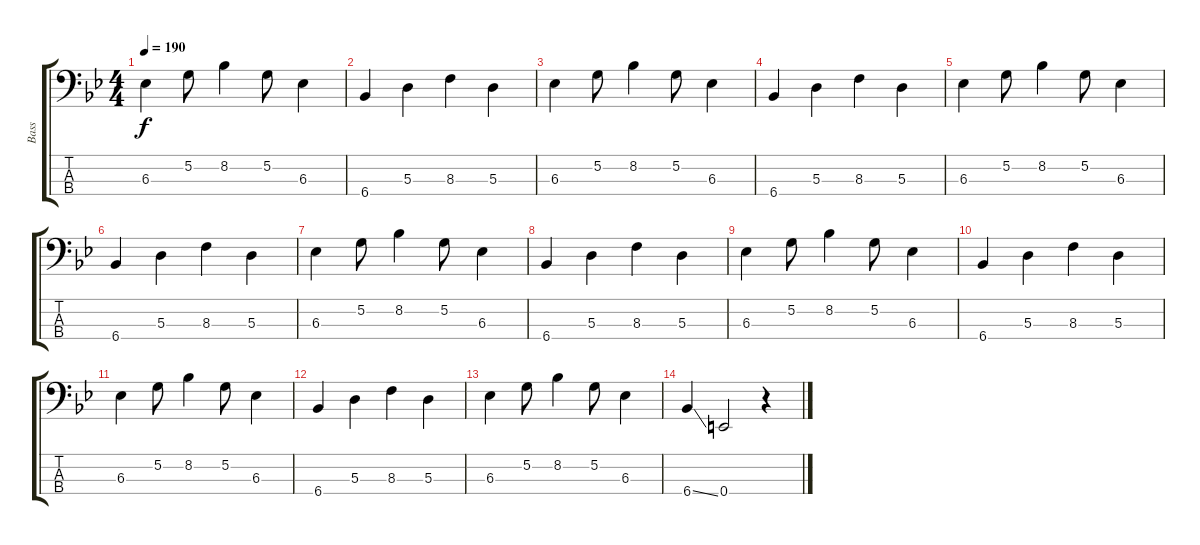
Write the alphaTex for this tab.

\track ("Bass" "Bass") {instrument electricbassfinger}
\staff {score tabs}
\tuning (G2 D2 A1 E1) {hide}
\ts (4 4)
\tempo 190
\clef f4
\ks bb
6.3.4{dy f} 5.2.8 8.2.4 5.2.8 6.3.4 |
6.4.4 5.3.4 8.3.4 5.3.4 |
6.3.4 5.2.8 8.2.4 5.2.8 6.3.4 |
6.4.4 5.3.4 8.3.4 5.3.4 |
6.3.4 5.2.8 8.2.4 5.2.8 6.3.4 |
6.4.4 5.3.4 8.3.4 5.3.4 |
6.3.4 5.2.8 8.2.4 5.2.8 6.3.4 |
6.4.4 5.3.4 8.3.4 5.3.4 |
6.3.4 5.2.8 8.2.4 5.2.8 6.3.4 |
6.4.4 5.3.4 8.3.4 5.3.4 |
6.3.4 5.2.8 8.2.4 5.2.8 6.3.4 |
6.4.4 5.3.4 8.3.4 5.3.4 |
6.3.4 5.2.8 8.2.4 5.2.8 6.3.4 |
6.4{ss}.4{volume 0} 0.4.2 r.4
